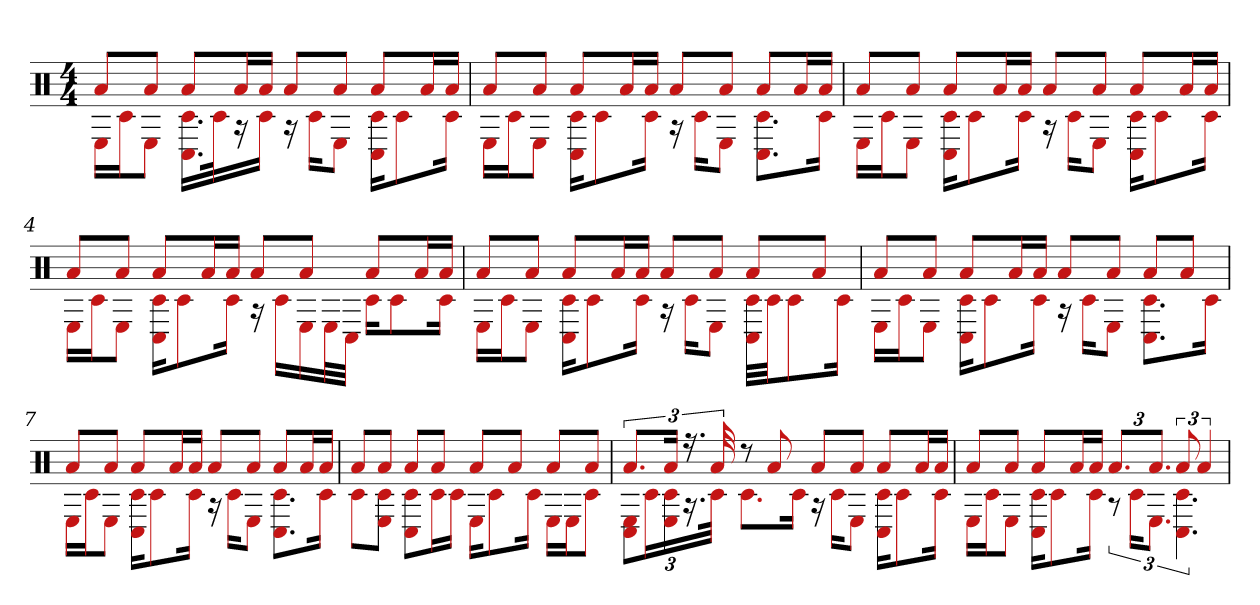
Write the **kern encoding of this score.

**kern
*part1
*staff1
*clefX
*k[]
*M4/4
=1
*^
8aL	16ELL
.	16c#J
8aJ	8EJ
8aL	16.C# 16.c#LL
.	32c#k
16aL	16r
16aJJ	16c#JJ
8aL	16r
.	16c#KL
8aJ	8EJ
8aL	16C# 16c#KL
.	8c#
16aL	.
16aJJ	16c#Jk
=2	=2
8aL	16ELL
.	16c#J
8aJ	8EJ
8aL	16C# 16c#KL
.	8c#
16aL	.
16aJJ	16c#Jk
8aL	16r
.	16c#KL
8aJ	8EJ
8aL	8.C# 8.c#L
16aL	.
16aJJ	16c#Jk
=3	=3
8aL	16ELL
.	16c#J
8aJ	8EJ
8aL	16c# 16C#KL
.	8c#
16aL	.
16aJJ	16c#Jk
8aL	16r
.	16c#KL
8aJ	8EJ
8aL	16C# 16c#KL
.	8c#
16aL	.
16aJJ	16c#Jk
=4	=4
8aL	16ELL
.	16c#J
8aJ	8EJ
8aL	16C# 16c#KL
.	8c#
16aL	.
16aJJ	16c#Jk
8aL	16r
.	16c#LL
8aJ	16E
.	32EL
.	32C#JJJ
8aL	16c#KL
.	8c#
16aL	.
16aJJ	16c#Jk
=5	=5
8aL	16ELL
.	16c#J
8aJ	8EJ
8aL	16C# 16c#KL
.	8c#
16aL	.
16aJJ	16c#Jk
8aL	16r
.	16c#KL
8aJ	8EJ
8aL	32C# 32c#LLL
.	32c#JJ
.	8c#
8aJ	.
.	16c#Jk
=6	=6
8aL	16ELL
.	16c#J
8aJ	8EJ
8aL	16C# 16c#KL
.	8c#
16aL	.
16aJJ	16c#Jk
8aL	16r
.	16c#KL
8aJ	8EJ
8aL	8.C# 8.c#L
8aJ	.
.	16c#Jk
=7	=7
8aL	16ELL
.	16c#J
8aJ	8EJ
8aL	16C# 16c#KL
.	8c#
16aL	.
16aJJ	16c#Jk
8aL	16r
.	16c#KL
8aJ	8EJ
8aL	8.C# 8.c#L
16aL	.
16aJJ	16c#Jk
=8	=8
8aL	8c#L
8aJ	8c# 8EJ
8aL	8C# 8c#L
8aJ	16c#L
.	16c#JJ
8aL	16EKL
.	8c#
8aJ	.
.	16c#Jk
8aL	16ELL
.	16EJ
8aJ	8c#J
=9	=9
12.aL	12C# 12EL
.	24c#L
24aJk	24E 24c#
24.r	24.r
48a	48c#JJk
8r	8.c#L
8a	.
.	16c#Jk
8aL	16r
.	16c#KL
8aJ	8EJ
8aL	16C# 16c#KL
.	8c#
16aL	.
16aJJ	16c#Jk
=10	=10
8aL	16ELL
.	16c#J
8aJ	8EJ
8aL	16C# 16c#KL
.	8c#
16aL	.
16aJJ	16c#Jk
12.aL	12r
.	24c#KL
12.aJ	12.EJ
12a	6.C# 6.c#
6a	.
*v	*v
=
*-
